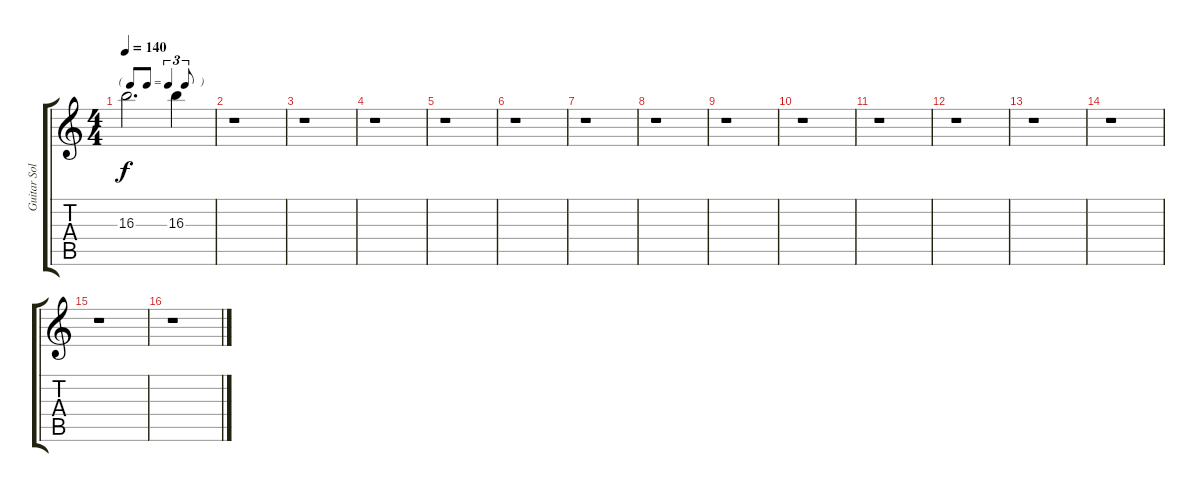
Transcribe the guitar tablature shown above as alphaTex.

\track ("Guitar Solo 2" "Guitar Sol") {instrument distortionguitar}
\staff {score tabs}
\tuning (E4 B3 G3 D3 A2 E2) {hide}
\ts (4 4)
\tf triplet8th
\tempo 140
\clef g2
\ks c
16.3{t}.2{d dy f} 16.3.4 |
r.1 |
r.1 |
r.1 |
r.1 |
r.1 |
r.1 |
r.1 |
r.1 |
r.1 |
r.1 |
r.1 |
r.1 |
r.1 |
r.1 |
r.1
